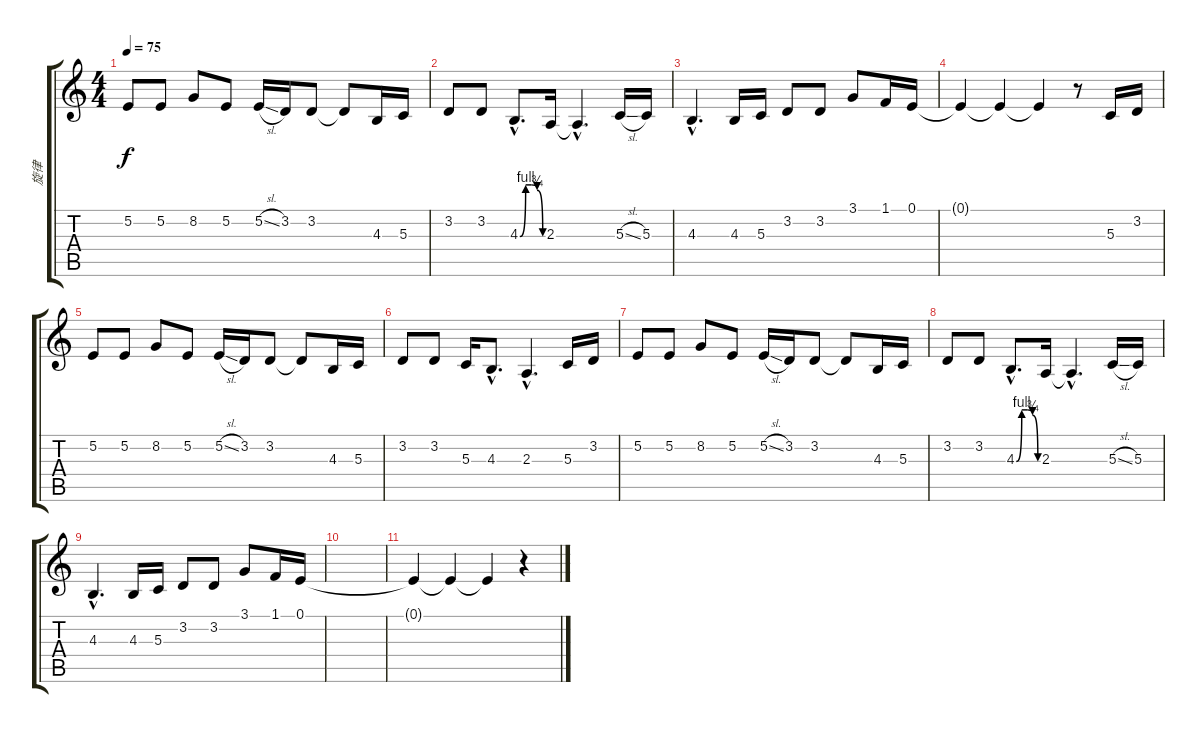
\track ("旋律" "旋律") {instrument lead6voice}
\staff {score tabs}
\tuning (E4 B3 G3 D3 A2 E2) {hide}
\ts (4 4)
\tempo 75
\clef g2
\ks c
5.2.8{dy f} 5.2.8 8.2.8 5.2.8 5.2{sl}.16 3.2.16 3.2.8 3.2{t}.8 4.3.16 5.3.16 |
3.2.8 3.2.8 4.3{be (custom 0 0 15 4 30 4 45 3 60 0) hac}.8{d} 2.3.16 2.3{hac t}.4{d} 5.3{sl}.16 5.3.16 |
4.3{hac}.4{d} 4.3.16 5.3.16 3.2.8 3.2.8 3.1.8 1.1.16 0.1.16 |
0.1{t}.4 0.1{t}.4 0.1{t}.4 r.8 5.3.16 3.2.16 |
5.2.8 5.2.8 8.2.8 5.2.8 5.2{sl}.16 3.2.16 3.2.8 3.2{t}.8 4.3.16 5.3.16 |
3.2.8 3.2.8 5.3.16 4.3{hac}.8{d} 2.3{hac}.4{d} 5.3.16 3.2.16 |
5.2.8 5.2.8 8.2.8 5.2.8 5.2{sl}.16 3.2.16 3.2.8 3.2{t}.8 4.3.16 5.3.16 |
3.2.8 3.2.8 4.3{be (custom 0 0 15 4 30 4 45 3 60 0) hac}.8{d} 2.3.16 2.3{hac t}.4{d} 5.3{sl}.16 5.3.16 |
4.3{hac}.4{d} 4.3.16 5.3.16 3.2.8 3.2.8 3.1.8 1.1.16 0.1.16 |
|
0.1{t}.4 0.1{t}.4 0.1{t}.4 r.4
